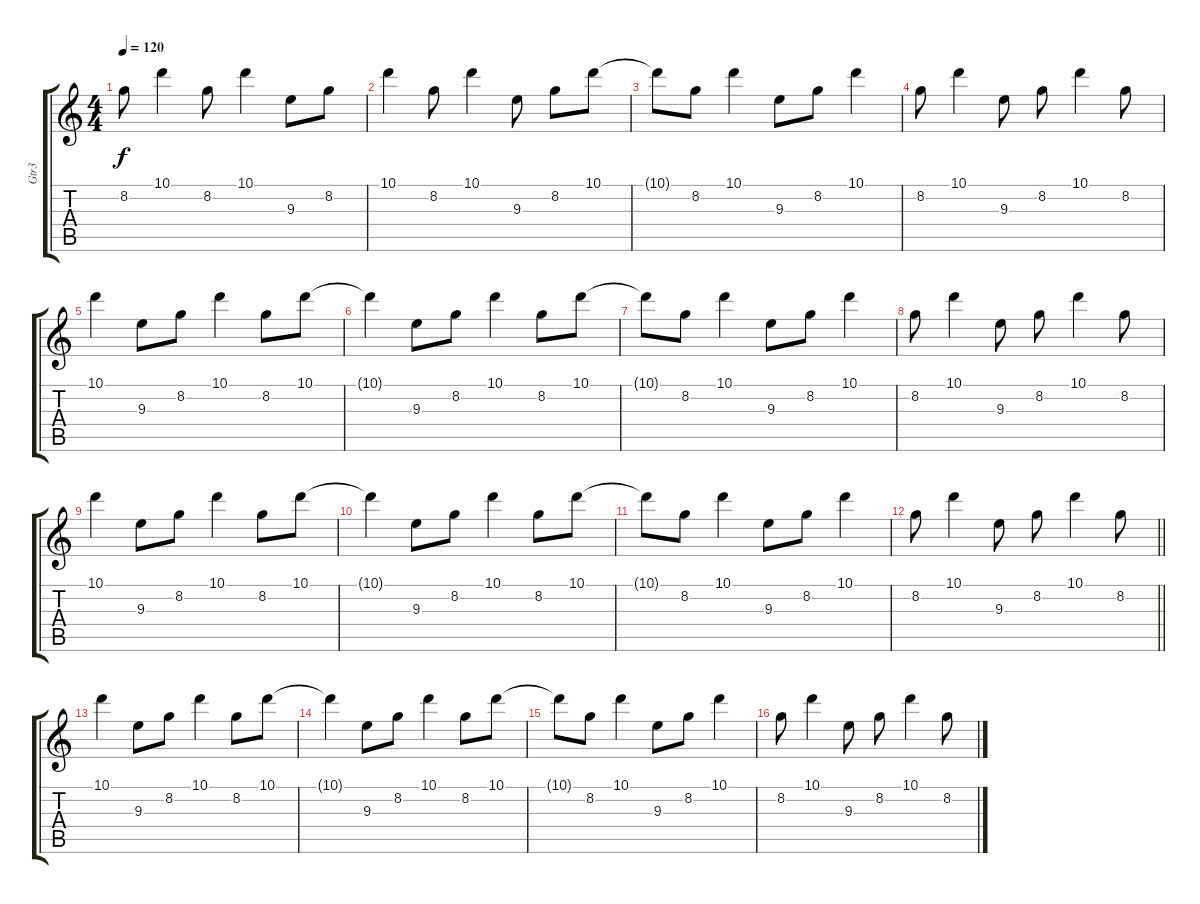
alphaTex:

\track ("Gtr3" "Gtr3") {instrument acousticguitarsteel}
\staff {score tabs}
\tuning (E4 B3 G3 D3 A2 E2) {hide}
\ts (4 4)
\tempo 120
\clef g2
\ks c
8.2.8{dy f} 10.1.4 8.2.8 10.1.4 9.3.8 8.2.8 |
10.1.4 8.2.8 10.1.4 9.3.8 8.2.8 10.1.8 |
10.1{t}.8 8.2.8 10.1.4 9.3.8 8.2.8 10.1.4 |
8.2.8 10.1.4 9.3.8 8.2.8 10.1.4 8.2.8 |
10.1.4 9.3.8 8.2.8 10.1.4 8.2.8 10.1.8 |
10.1{t}.4 9.3.8 8.2.8 10.1.4 8.2.8 10.1.8 |
10.1{t}.8 8.2.8 10.1.4 9.3.8 8.2.8 10.1.4 |
8.2.8 10.1.4 9.3.8 8.2.8 10.1.4 8.2.8 |
10.1.4 9.3.8 8.2.8 10.1.4 8.2.8 10.1.8 |
10.1{t}.4 9.3.8 8.2.8 10.1.4 8.2.8 10.1.8 |
10.1{t}.8 8.2.8 10.1.4 9.3.8 8.2.8 10.1.4 |
\barLineRight lightlight
8.2.8 10.1.4 9.3.8 8.2.8 10.1.4 8.2.8 |
\section ("" "")
10.1.4 9.3.8 8.2.8 10.1.4 8.2.8 10.1.8 |
10.1{t}.4 9.3.8 8.2.8 10.1.4 8.2.8 10.1.8 |
10.1{t}.8 8.2.8 10.1.4 9.3.8 8.2.8 10.1.4 |
8.2.8 10.1.4 9.3.8 8.2.8 10.1.4 8.2.8
